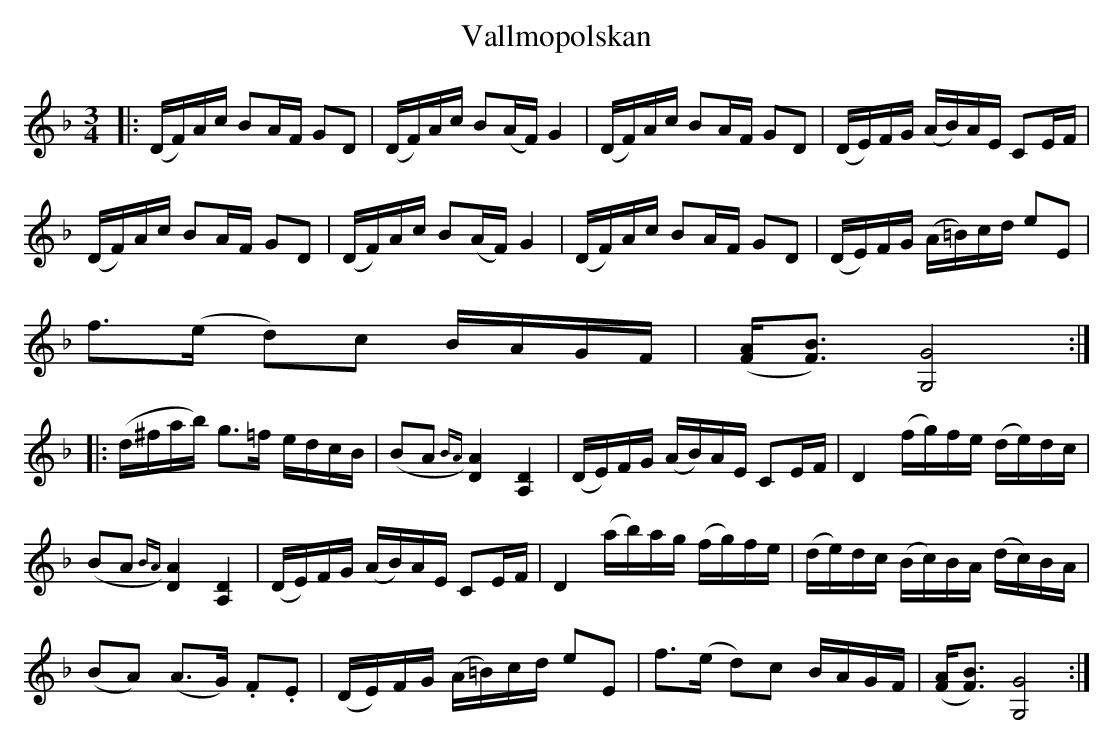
X:1
T:Vallmopolskan
M:3/4
L:1/16
K:Gdor
C:Linus Fredin
|:(DF)Ac B2AF G2D2 | (DF)Ac B2(AF) G4 | (DF)Ac B2AF G2D2 | (DE)FG (AB)AE C2EF |
(DF)Ac B2AF G2D2 | (DF)Ac B2(AF) G4 | (DF)Ac B2AF G2D2 |(DE)FG (A=B)cd e2E2|
f3(e d2)c2 BAGF | ([AF][F3B3]) [G8G,8] :|
|:(d^fab) g3=f edcB | (B2A2{BA}) [A4D4] [D4A,4] | (DE)FG (AB)AE C2EF | D4 (fg)fe (de)dc|
(B2A2{BA}) [A4D4] [D4A,4]|(DE)FG (AB)AE C2EF | D4 (ab)ag (fg)fe | (de)dc (Bc)BA (dc)BA |
(B2A2) (A3G) .F2.E2 |(DE)FG (A=B)cd e2E2| f3(e d2)c2 BAGF | ([AF][F3B3]) [G8G,8] :|
